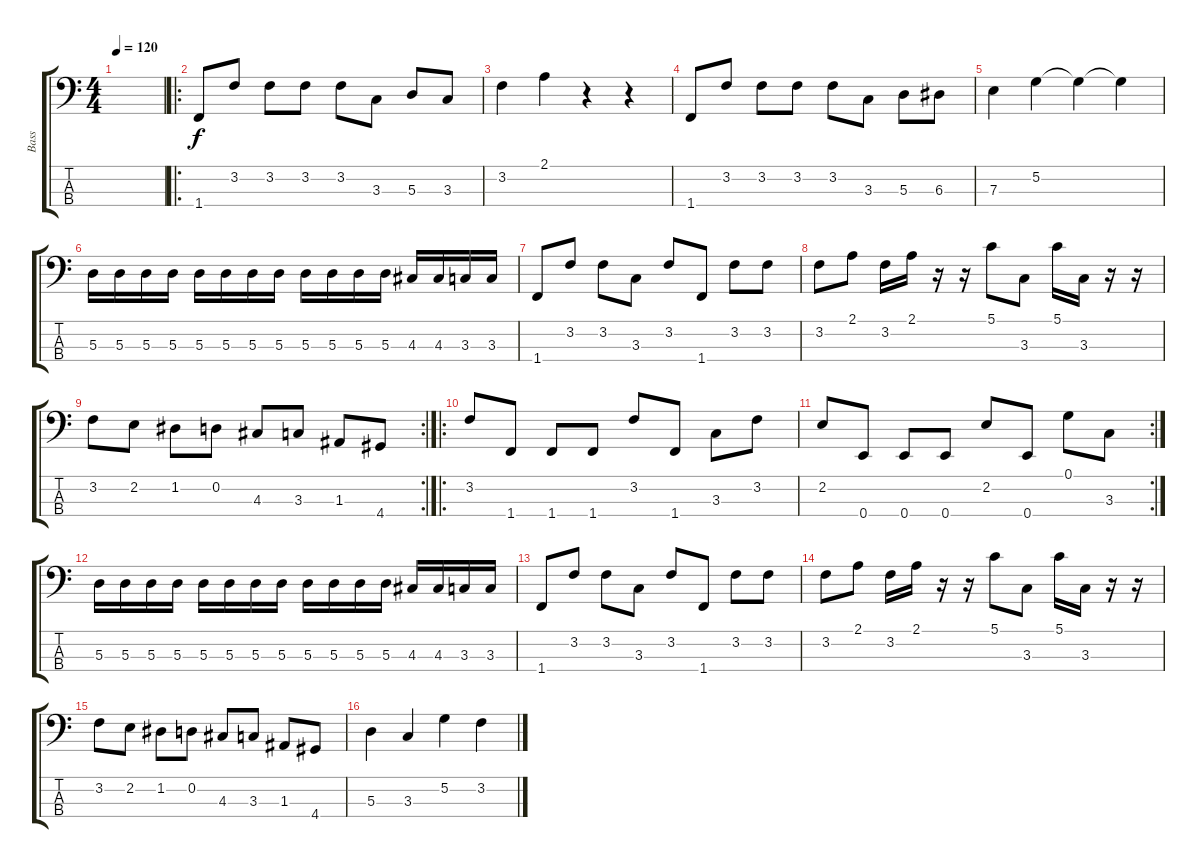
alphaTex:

\track ("Bass" "Bass") {instrument electricbasspick}
\staff {score tabs}
\tuning (G2 D2 A1 E1) {hide}
\ts (4 4)
\tempo 120
\clef f4
\ks c
|
\ro
1.4.8 3.2.8 3.2.8 3.2.8 3.2.8 3.3.8 5.3.8 3.3.8 |
3.2.4 2.1.4 r.4 r.4 |
1.4.8 3.2.8 3.2.8 3.2.8 3.2.8 3.3.8 5.3.8 6.3.8 |
7.3.4 5.2.4 5.2{t}.4 5.2{t}.4 |
5.3.16 5.3.16 5.3.16 5.3.16 5.3.16 5.3.16 5.3.16 5.3.16 5.3.16 5.3.16 5.3.16 5.3.16 4.3.16 4.3.16 3.3.16 3.3.16 |
1.4.8 3.2.8 3.2.8 3.3.8 3.2.8 1.4.8 3.2.8 3.2.8 |
3.2.8 2.1.8 3.2.16 2.1.16 r.16 r.16 5.1.8 3.3.8 5.1.16 3.3.16 r.16 r.16 |
\rc 2
3.2.8 2.2.8 1.2.8 0.2.8 4.3.8 3.3.8 1.3.8 4.4.8 |
\ro
3.2.8 1.4.8 1.4.8 1.4.8 3.2.8 1.4.8 3.3.8 3.2.8 |
\rc 2
2.2.8 0.4.8 0.4.8 0.4.8 2.2.8 0.4.8 0.1.8 3.3.8 |
5.3.16 5.3.16 5.3.16 5.3.16 5.3.16 5.3.16 5.3.16 5.3.16 5.3.16 5.3.16 5.3.16 5.3.16 4.3.16 4.3.16 3.3.16 3.3.16 |
1.4.8 3.2.8 3.2.8 3.3.8 3.2.8 1.4.8 3.2.8 3.2.8 |
3.2.8 2.1.8 3.2.16 2.1.16 r.16 r.16 5.1.8 3.3.8 5.1.16 3.3.16 r.16 r.16 |
3.2.8 2.2.8 1.2.8 0.2.8 4.3.8 3.3.8 1.3.8 4.4.8 |
5.3.4 3.3.4 5.2.4 3.2.4
